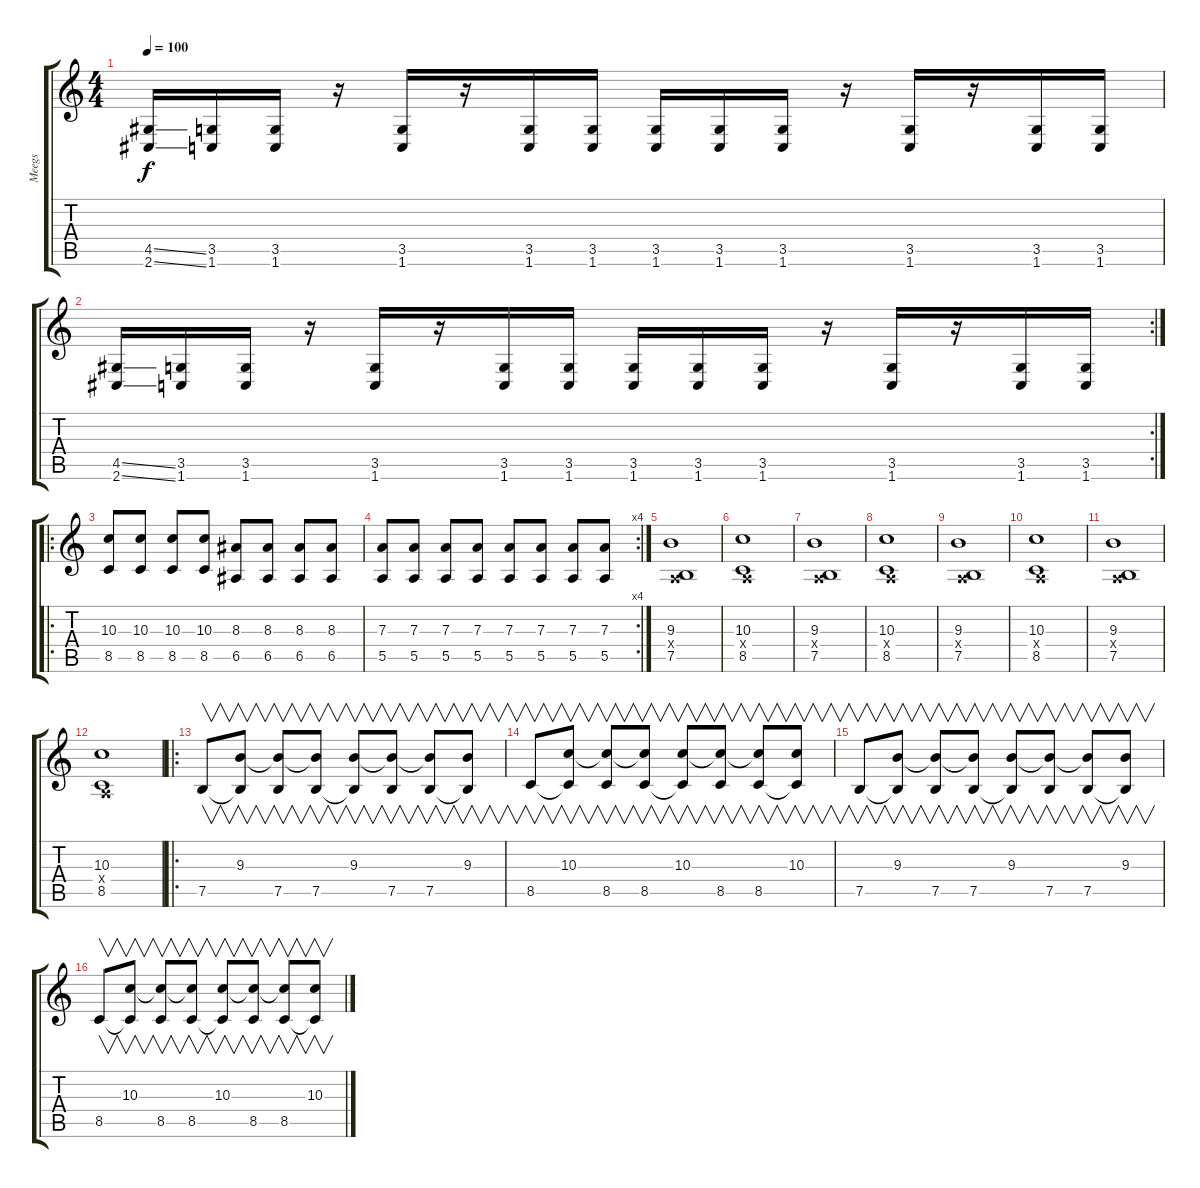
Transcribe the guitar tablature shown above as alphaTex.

\track ("Meegs" "Meegs") {instrument distortionguitar}
\staff {score tabs}
\tuning (B3 G3 D3 A2 E2 B1) {hide}
\ts (4 4)
\tempo 100
\clef g2
\ks c
(4.5{ss} 2.6{ss}).16{dy f} (3.5 1.6).16 (3.5 1.6).16 r.16 (3.5 1.6).16 r.16 (3.5 1.6).16 (3.5 1.6).16 (3.5 1.6).16 (3.5 1.6).16 (3.5 1.6).16 r.16 (3.5 1.6).16 r.16 (3.5 1.6).16 (3.5 1.6).16 |
\rc 2
(4.5{ss} 2.6{ss}).16 (3.5 1.6).16 (3.5 1.6).16 r.16 (3.5 1.6).16 r.16 (3.5 1.6).16 (3.5 1.6).16 (3.5 1.6).16 (3.5 1.6).16 (3.5 1.6).16 r.16 (3.5 1.6).16 r.16 (3.5 1.6).16 (3.5 1.6).16 |
\ro
(10.3 8.5).8 (10.3 8.5).8 (10.3 8.5).8 (10.3 8.5).8 (8.3 6.5).8 (8.3 6.5).8 (8.3 6.5).8 (8.3 6.5).8 |
\rc 4
(7.3 5.5).8 (7.3 5.5).8 (7.3 5.5).8 (7.3 5.5).8 (7.3 5.5).8 (7.3 5.5).8 (7.3 5.5).8 (7.3 5.5).8 |
(9.3 0.4{x} 7.5).1 |
(10.3 0.4{x} 8.5).1 |
(9.3 0.4{x} 7.5).1 |
(10.3 0.4{x} 8.5).1 |
(9.3 0.4{x} 7.5).1 |
(10.3 0.4{x} 8.5).1 |
(9.3 0.4{x} 7.5).1 |
(10.3 0.4{x} 8.5).1 |
\ro
7.5.8{v volume 9 instrument orchestralharp} (9.3 7.5{t}).8{v} (9.3{t} 7.5).8{v} (9.3{t} 7.5).8{v} (9.3 7.5{t}).8{v} (9.3{t} 7.5).8{v} (9.3{t} 7.5).8{v} (9.3 7.5{t}).8{v} |
8.5.8{v} (10.3 8.5{t}).8{v} (10.3{t} 8.5).8{v} (10.3{t} 8.5).8{v} (10.3 8.5{t}).8{v} (10.3{t} 8.5).8{v} (10.3{t} 8.5).8{v} (10.3 8.5{t}).8{v} |
7.5.8{v volume 9 instrument orchestralharp} (9.3 7.5{t}).8{v} (9.3{t} 7.5).8{v} (9.3{t} 7.5).8{v} (9.3 7.5{t}).8{v} (9.3{t} 7.5).8{v} (9.3{t} 7.5).8{v} (9.3 7.5{t}).8{v} |
8.5.8{v} (10.3 8.5{t}).8{v} (10.3{t} 8.5).8{v} (10.3{t} 8.5).8{v} (10.3 8.5{t}).8{v} (10.3{t} 8.5).8{v} (10.3{t} 8.5).8{v} (10.3 8.5{t}).8{v}
